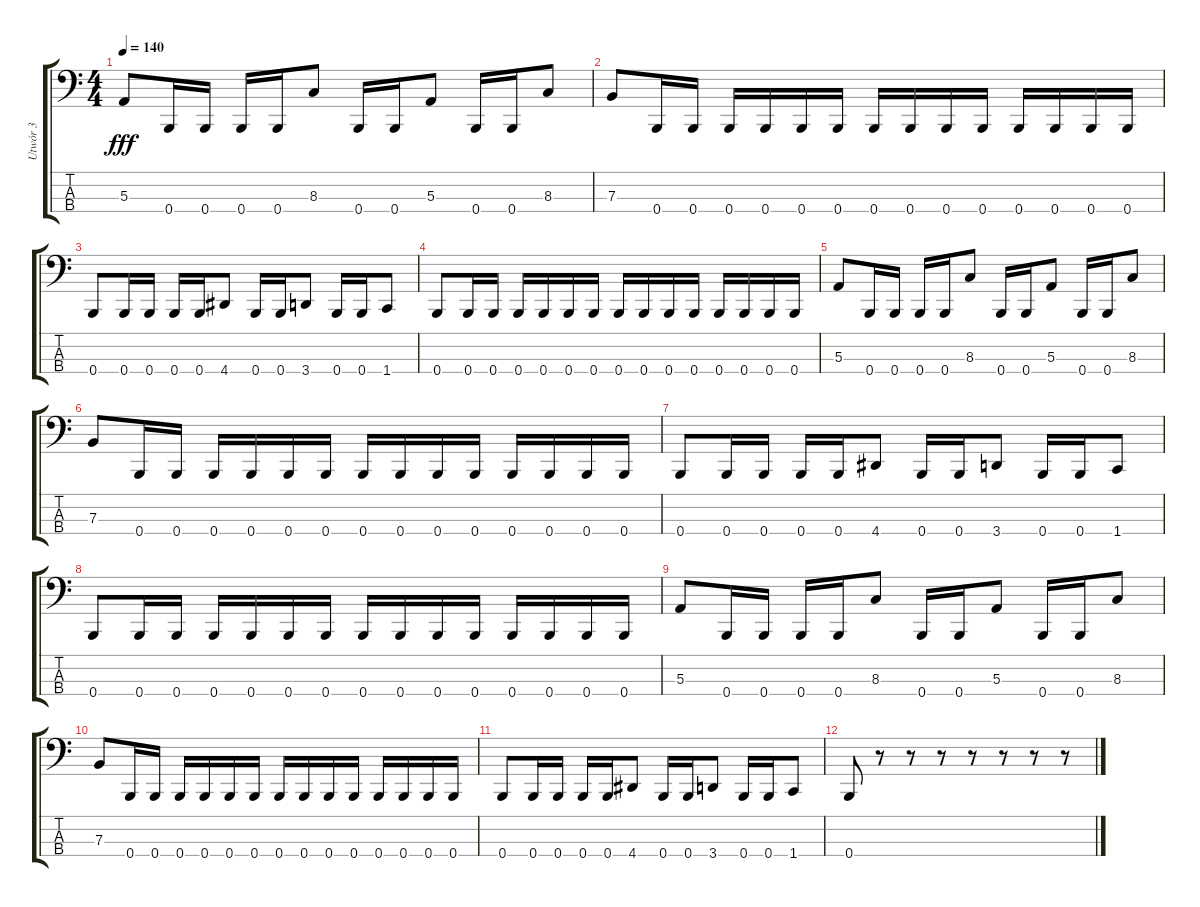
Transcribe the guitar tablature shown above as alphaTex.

\track ("Utwór 3" "Utwór 3") {instrument electricbasspick}
\staff {score tabs}
\tuning (D2 A1 E1 B0) {hide}
\ts (4 4)
\tempo 140
\clef f4
\ks c
5.3.8{dy fff} 0.4.16 0.4.16 0.4.16 0.4.16 8.3.8 0.4.16 0.4.16 5.3.8 0.4.16 0.4.16 8.3.8 |
7.3.8 0.4.16 0.4.16 0.4.16 0.4.16 0.4.16 0.4.16 0.4.16 0.4.16 0.4.16 0.4.16 0.4.16 0.4.16 0.4.16 0.4.16 |
0.4.8 0.4.16 0.4.16 0.4.16 0.4.16 4.4.8 0.4.16 0.4.16 3.4.8 0.4.16 0.4.16 1.4.8 |
0.4.8 0.4.16 0.4.16 0.4.16 0.4.16 0.4.16 0.4.16 0.4.16 0.4.16 0.4.16 0.4.16 0.4.16 0.4.16 0.4.16 0.4.16 |
5.3.8 0.4.16 0.4.16 0.4.16 0.4.16 8.3.8 0.4.16 0.4.16 5.3.8 0.4.16 0.4.16 8.3.8 |
7.3.8 0.4.16 0.4.16 0.4.16 0.4.16 0.4.16 0.4.16 0.4.16 0.4.16 0.4.16 0.4.16 0.4.16 0.4.16 0.4.16 0.4.16 |
0.4.8 0.4.16 0.4.16 0.4.16 0.4.16 4.4.8 0.4.16 0.4.16 3.4.8 0.4.16 0.4.16 1.4.8 |
0.4.8 0.4.16 0.4.16 0.4.16 0.4.16 0.4.16 0.4.16 0.4.16 0.4.16 0.4.16 0.4.16 0.4.16 0.4.16 0.4.16 0.4.16 |
5.3.8 0.4.16 0.4.16 0.4.16 0.4.16 8.3.8 0.4.16 0.4.16 5.3.8 0.4.16 0.4.16 8.3.8 |
7.3.8 0.4.16 0.4.16 0.4.16 0.4.16 0.4.16 0.4.16 0.4.16 0.4.16 0.4.16 0.4.16 0.4.16 0.4.16 0.4.16 0.4.16 |
0.4.8 0.4.16 0.4.16 0.4.16 0.4.16 4.4.8 0.4.16 0.4.16 3.4.8 0.4.16 0.4.16 1.4.8 |
0.4.8 r.8 r.8 r.8 r.8 r.8 r.8 r.8
